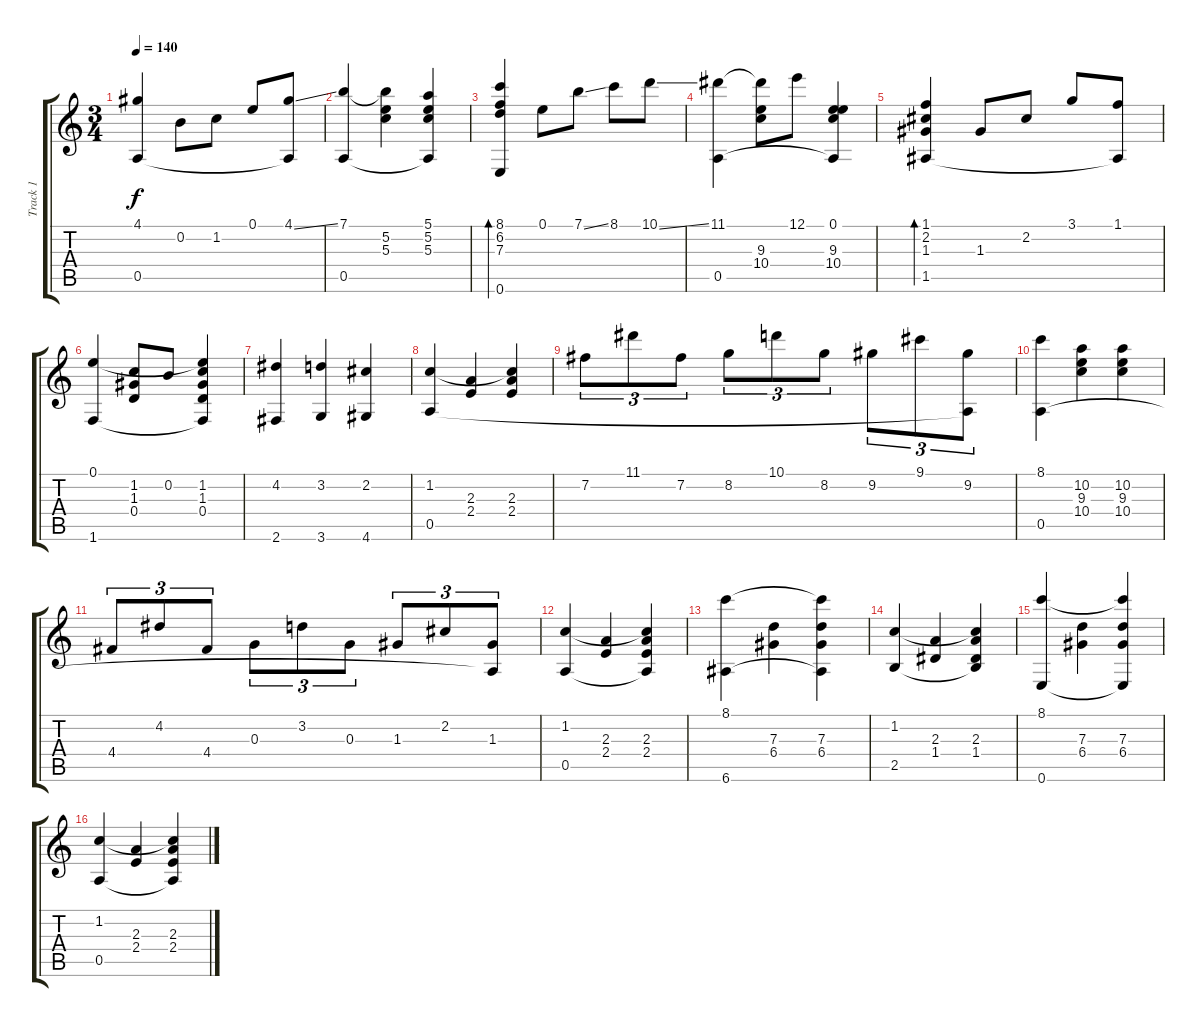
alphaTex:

\track ("Track 1" "Track 1") {instrument acousticguitarnylon}
\staff {score tabs}
\tuning (E4 B3 G3 D3 A2 E2) {hide}
\ts (3 4)
\tempo 140
\clef g2
\ks c
(4.1 0.5).4{dy f} 0.2.8 1.2.8 0.1.8 (4.1{ss} 0.5{t}).8 |
(7.1 0.5).4 (7.1{t} 5.2 5.3).4 (5.1 5.2 5.3 0.5{t}).4 |
(8.1 6.2 7.3 0.6).4{bd 60} 0.1.8 7.1{ss}.8 8.1.8 10.1{ss}.8 |
(11.1 0.5).4 (11.1{t} 9.3 10.4).8 12.1.8 (0.1 9.3 10.4 0.5{t}).4 |
(1.1 2.2 1.3 1.5).4{bd 60} 1.3.8 2.2.8 3.1.8 (1.1 1.5{t}).8 |
(0.1 1.6).4 (1.2 1.3 0.4).8 0.2.8 (0.1{t} 1.2 1.3 0.4 1.6{t}).4 |
(4.2 2.6).4 (3.2 3.6).4 (2.2 4.6).4 |
(1.2 0.5).4 (2.3 2.4).4 (1.2{t} 2.3 2.4).4 |
7.2.8{tu (3 2)} 11.1.8{tu (3 2)} 7.2.8{tu (3 2)} 8.2.8{tu (3 2)} 10.1.8{tu (3 2)} 8.2.8{tu (3 2)} 9.2.8{tu (3 2)} 9.1.8{tu (3 2)} (9.2 0.5{t}).8{tu (3 2)} |
(8.1 0.5).4 (10.2 9.3 10.4).4 (10.2 9.3 10.4).4 |
4.4.8{tu (3 2)} 4.2.8{tu (3 2)} 4.4.8{tu (3 2)} 0.3.8{tu (3 2)} 3.2.8{tu (3 2)} 0.3.8{tu (3 2)} 1.3.8{tu (3 2)} 2.2.8{tu (3 2)} (1.3 0.5{t}).8{tu (3 2)} |
(1.2 0.5).4 (2.3 2.4).4 (1.2{t} 2.3 2.4 0.5{t}).4 |
(8.1 6.6).4 (7.3 6.4).4 (8.1{t} 7.3 6.4 6.6{t}).4 |
(1.2 2.5).4 (2.3 1.4).4 (1.2{t} 2.3 1.4 2.5{t}).4 |
(8.1 0.6).4 (7.3 6.4).4 (8.1{t} 7.3 6.4 0.6{t}).4 |
(1.2 0.5).4 (2.3 2.4).4 (1.2{t} 2.3 2.4 0.5{t}).4
